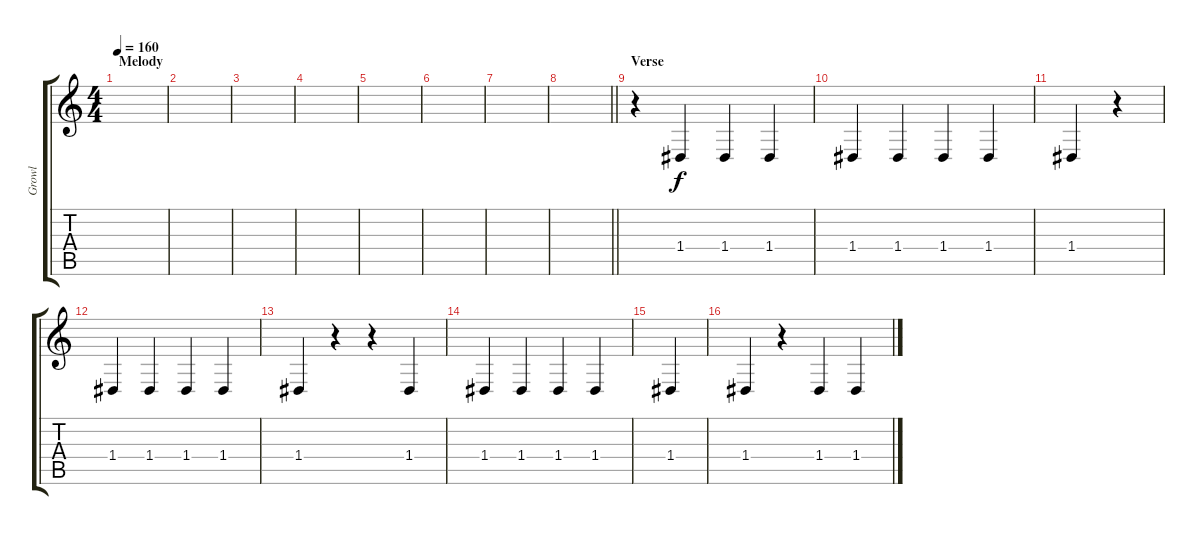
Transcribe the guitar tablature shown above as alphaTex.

\track ("Growl" "Growl") {instrument lead6voice}
\staff {score tabs}
\tuning (E4 B3 G3 D3 A2 E2) {hide}
\ts (4 4)
\section ("" "Melody")
\tempo 160
\clef g2
\ks c
|
|
|
|
|
|
|
\barLineRight lightlight
|
\section ("" "Verse")
r.4 1.4.4 1.4.4 1.4.4 |
1.4.4 1.4.4 1.4.4 1.4.4 |
1.4.4 r.4 |
1.4.4 1.4.4 1.4.4 1.4.4 |
1.4.4 r.4 r.4 1.4.4 |
1.4.4 1.4.4 1.4.4 1.4.4 |
1.4.4 |
1.4.4 r.4 1.4.4 1.4.4
